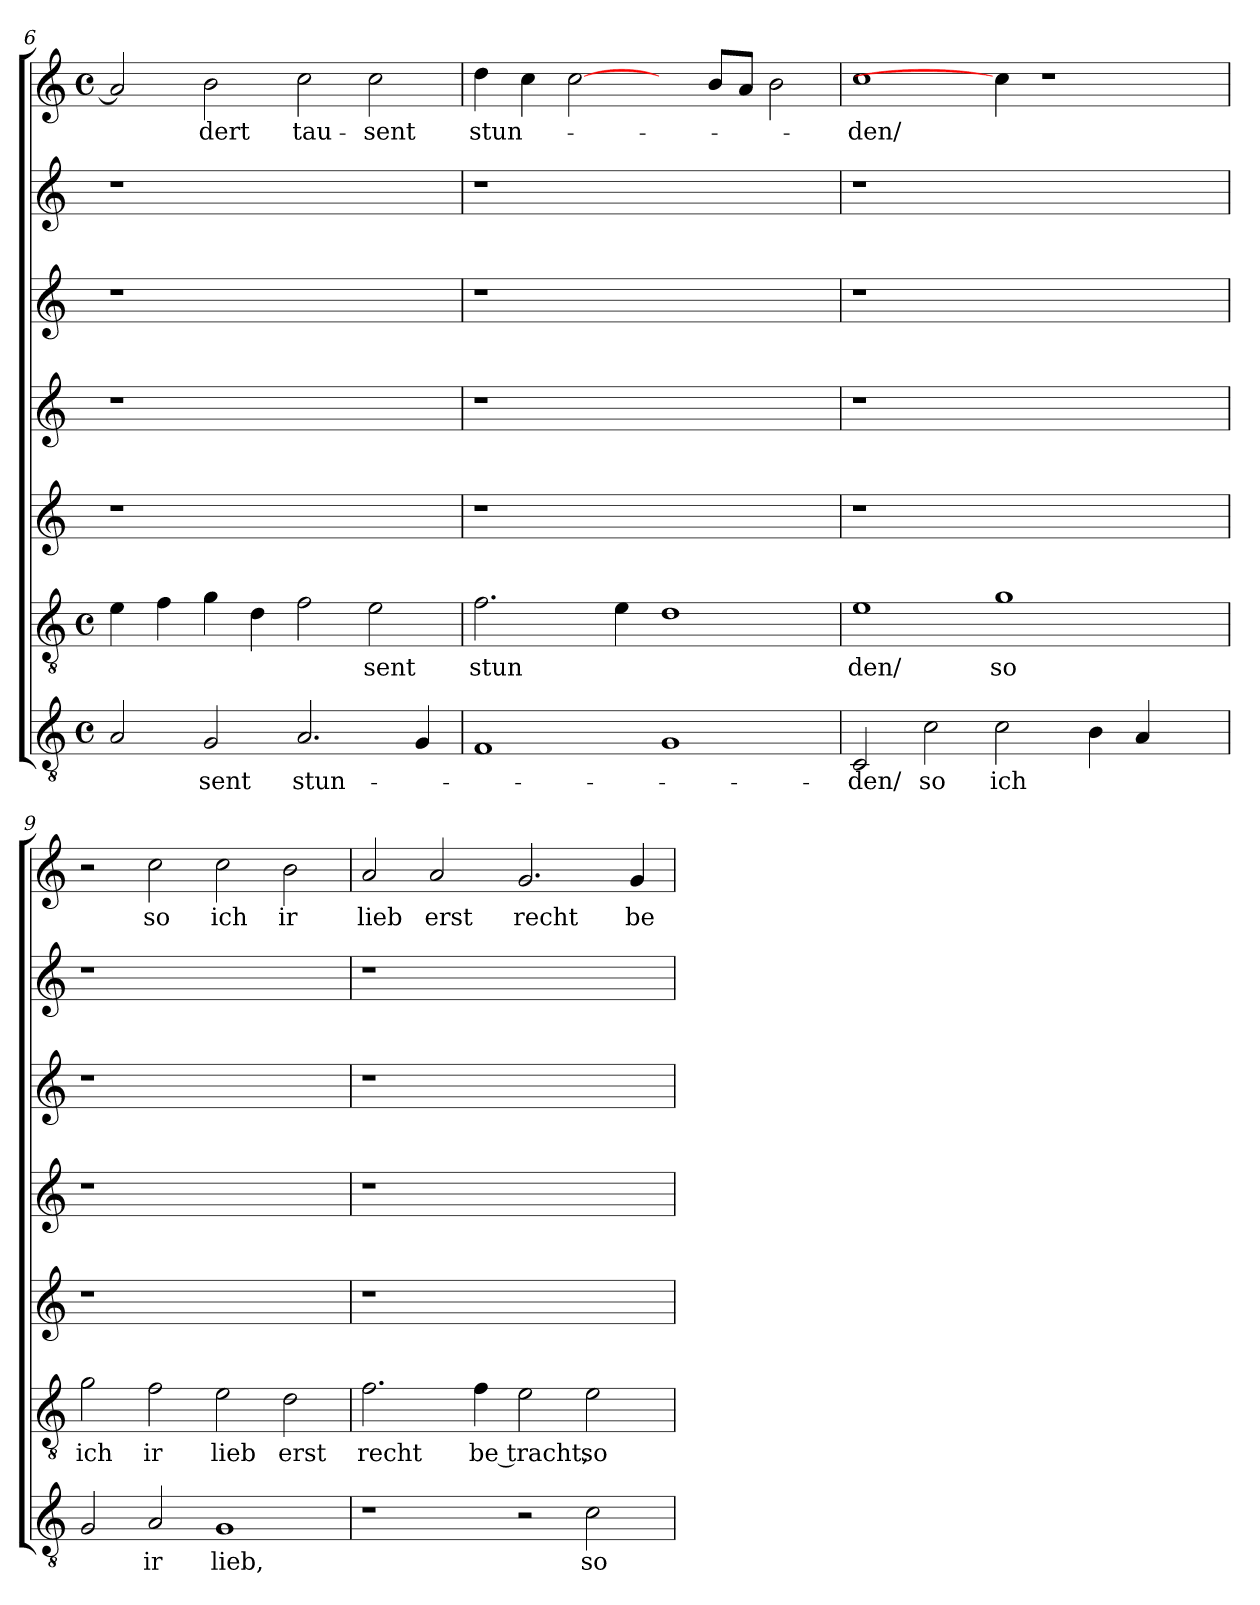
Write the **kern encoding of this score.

**kern	**text	**kern	**text	**kern	**kern	**kern	**kern	**kern	**text
*part7	*part7	*part6	*part6	*part5	*part4	*part3	*part2	*part1	*part1
*staff7	*staff7	*staff6	*staff6	*staff5	*staff4	*staff3	*staff2	*staff1	*staff1
!!LO:LB:g=z
*clefGv2	*	*clefGv2	*	*clefG2	*clefG2	*clefG2	*clefG2	*clefG2	*
*k[]	*	*k[]	*	*k[]	*k[]	*k[]	*k[]	*k[]	*
*C:	*	*C:	*	*C:	*C:	*C:	*C:	*C:	*
*M4/4	*	*M4/4	*	*	*	*	*	*M4/4	*
*met(c)	*	*met(c)	*	*	*	*	*	*met(c)	*
=6	=6	=6	=6	=6	=6	=6	=6	=6	=6
2A/	.	4e\	.	1r	1r	1r	1r	2a/]	.
.	.	4f\	.	.	.	.	.	.	.
!	!LO:LY:b	!	!	!	!	!	!	!	!LO:LY:b
2G/	sent	4g\	.	.	.	.	.	2b\	dert
.	.	4d\	.	.	.	.	.	.	.
!	!LO:LY:b	!	!	!	!	!	!	!	!LO:LY:b
2.A/	stun-	2f\	.	1ryy	1ryy	1ryy	1ryy	2cc\	tau-
!	!	!	!LO:LY:b	!	!	!	!	!	!LO:LY:b
.	.	2e\	sent	.	.	.	.	2cc\	-sent
4G/	.	.	.	.	.	.	.	.	.
=7	=7	=7	=7	=7	=7	=7	=7	=7	=7
!	!	!	!LO:LY:b	!	!	!	!	!	!LO:LY:b
1F	.	2.f\	stun	1r	1r	1r	1r	4dd\	stun-
.	.	.	.	.	.	.	.	4cc\	.
.	.	.	.	.	.	.	.	[2cc\	.
.	.	4e\	.	.	.	.	.	.	.
1G	.	1d	.	1ryy	1ryy	1ryy	1ryy	4ryy	.
.	.	.	.	.	.	.	.	8b/L	.
.	.	.	.	.	.	.	.	8a/J	.
.	.	.	.	.	.	.	.	2b\	.
=8	=8	=8	=8	=8	=8	=8	=8	=8	=8
!	!LO:LY:b	!	!LO:LY:b	!	!	!	!	!	!LO:LY:b
2C/	-den/	1e	den/	1r	1r	1r	1r	1cc	-den/
!	!LO:LY:b	!	!	!	!	!	!	!	!
2c\	so	.	.	.	.	.	.	.	.
!	!LO:LY:b	!	!LO:LY:b	!	!	!	!	!	!
2c\	ich	1g	so	1ryy	1ryy	1ryy	1ryy	4cc\]	.
.	.	.	.	.	.	.	.	1r	.
4B\	.	.	.	.	.	.	.	.	.
4A/	.	.	.	.	.	.	.	.	.
4ryy	.	4ryy	.	4ryy	4ryy	4ryy	4ryy	.	.
=9	=9	=9	=9	=9	=9	=9	=9	=9	=9
!	!	!	!LO:LY:b	!	!	!	!	!	!
2G/	.	2g\	ich	1r	1r	1r	1r	2r	.
!	!LO:LY:b	!	!LO:LY:b	!	!	!	!	!	!LO:LY:b
2A/	ir	2f\	ir	.	.	.	.	2cc\	so
!	!LO:LY:b	!	!LO:LY:b	!	!	!	!	!	!LO:LY:b
1G	lieb,	2e\	lieb	1ryy	1ryy	1ryy	1ryy	2cc\	ich
!	!	!	!LO:LY:b	!	!	!	!	!	!LO:LY:b
.	.	2d\	erst	.	.	.	.	2b\	ir
!!LO:LB:g=z
=10	=10	=10	=10	=10	=10	=10	=10	=10	=10
!	!	!	!LO:LY:b	!	!	!	!	!	!LO:LY:b
1r	.	2.f\	recht	1r	1r	1r	1r	2a/	lieb
!	!	!	!	!	!	!	!	!	!LO:LY:b
.	.	.	.	.	.	.	.	2a/	erst
!	!	!	!LO:LY:b	!	!	!	!	!	!
.	.	4f\	be tracht,	.	.	.	.	.	.
!	!	!	!	!	!	!	!	!	!LO:LY:b
2r	.	2e\	.	1ryy	1ryy	1ryy	1ryy	2.g/	recht
!	!LO:LY:b	!	!LO:LY:b	!	!	!	!	!	!
2c\	so	2e\	so	.	.	.	.	.	.
!	!	!	!	!	!	!	!	!	!LO:LY:b
.	.	.	.	.	.	.	.	4g/	be
=	=	=	=	=	=	=	=	=	=
*-	*-	*-	*-	*-	*-	*-	*-	*-	*-
